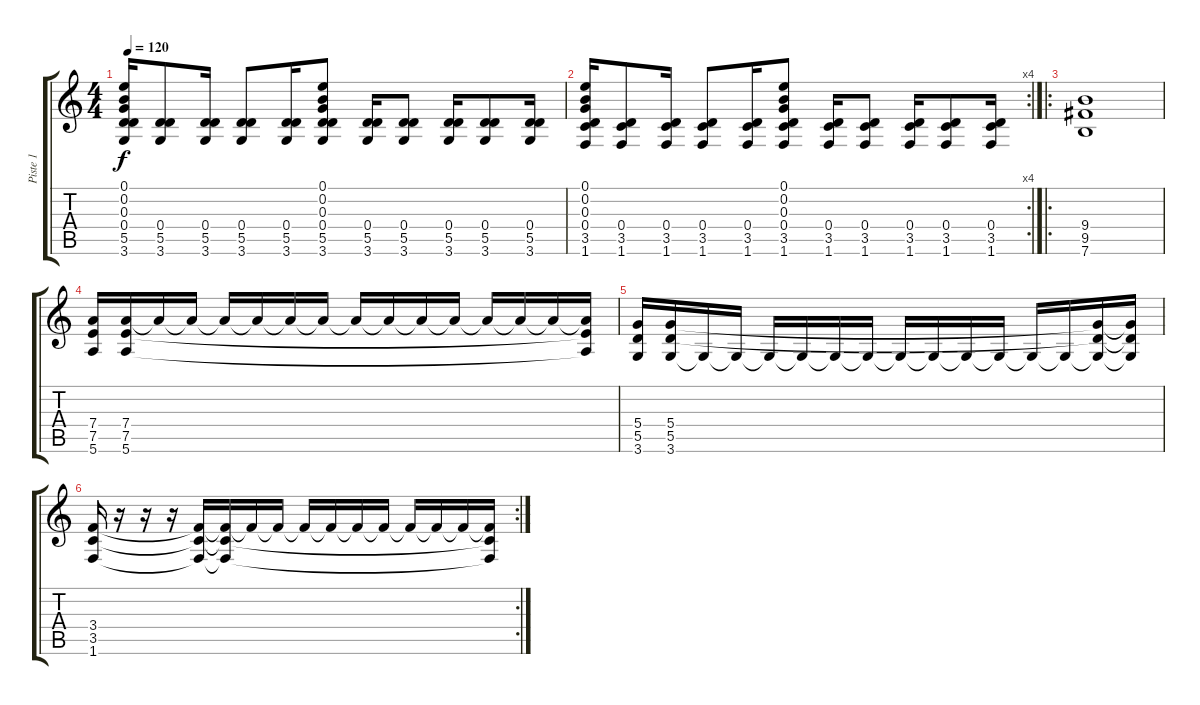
\track ("Piste 1" "Piste 1") {instrument acousticguitarnylon}
\staff {score tabs}
\tuning (E4 B3 G3 D3 A2 E2) {hide}
\ts (4 4)
\tempo 120
\clef g2
\ks c
(0.1 0.2 0.3 0.4 5.5 3.6).16{dy f} (0.4 5.5 3.6).8 (0.4 5.5 3.6).16 (0.4 5.5 3.6).8 (0.4 5.5 3.6).16 (0.1 0.2 0.3 0.4 5.5 3.6).8 (0.4 5.5 3.6).16 (0.4 5.5 3.6).8 (0.4 5.5 3.6).16 (0.4 5.5 3.6).8 (0.4 5.5 3.6).16 |
\rc 4
(0.1 0.2 0.3 0.4 3.5 1.6).16 (0.4 3.5 1.6).8 (0.4 3.5 1.6).16 (0.4 3.5 1.6).8 (0.4 3.5 1.6).16 (0.1 0.2 0.3 0.4 3.5 1.6).8 (0.4 3.5 1.6).16 (0.4 3.5 1.6).8 (0.4 3.5 1.6).16 (0.4 3.5 1.6).8 (0.4 3.5 1.6).16 |
\ro
(9.4 9.5 7.6).1 |
(7.4 7.5 5.6).16 (7.4 7.5 5.6).16 7.4{t}.16 7.4{t}.16 7.4{t}.16 7.4{t}.16 7.4{t}.16 7.4{t}.16 7.4{t}.16 7.4{t}.16 7.4{t}.16 7.4{t}.16 7.4{t}.16 7.4{t}.16 7.4{t}.16 (7.4{t} 7.5{t} 5.6{t}).16 |
(5.4 5.5 3.6).16 (5.4 5.5 3.6).16 3.6{t}.16 3.6{t}.16 3.6{t}.16 3.6{t}.16 3.6{t}.16 3.6{t}.16 3.6{t}.16 3.6{t}.16 3.6{t}.16 3.6{t}.16 3.6{t}.16 3.6{t}.16 (5.4{t} 5.5{t} 3.6{t}).16 (5.4{t} 5.5{t} 3.6{t}).16 |
\rc 2
(3.4 3.5 1.6).16 r.16 r.16 r.16 (3.4{t} 3.5{t} 1.6{t}).16 (3.4{t} 3.5{t} 1.6{t}).16 3.4{t}.16 3.4{t}.16 3.4{t}.16 3.4{t}.16 3.4{t}.16 3.4{t}.16 3.4{t}.16 3.4{t}.16 3.4{t}.16 (3.4{t} 3.5{t} 1.6{t}).16
